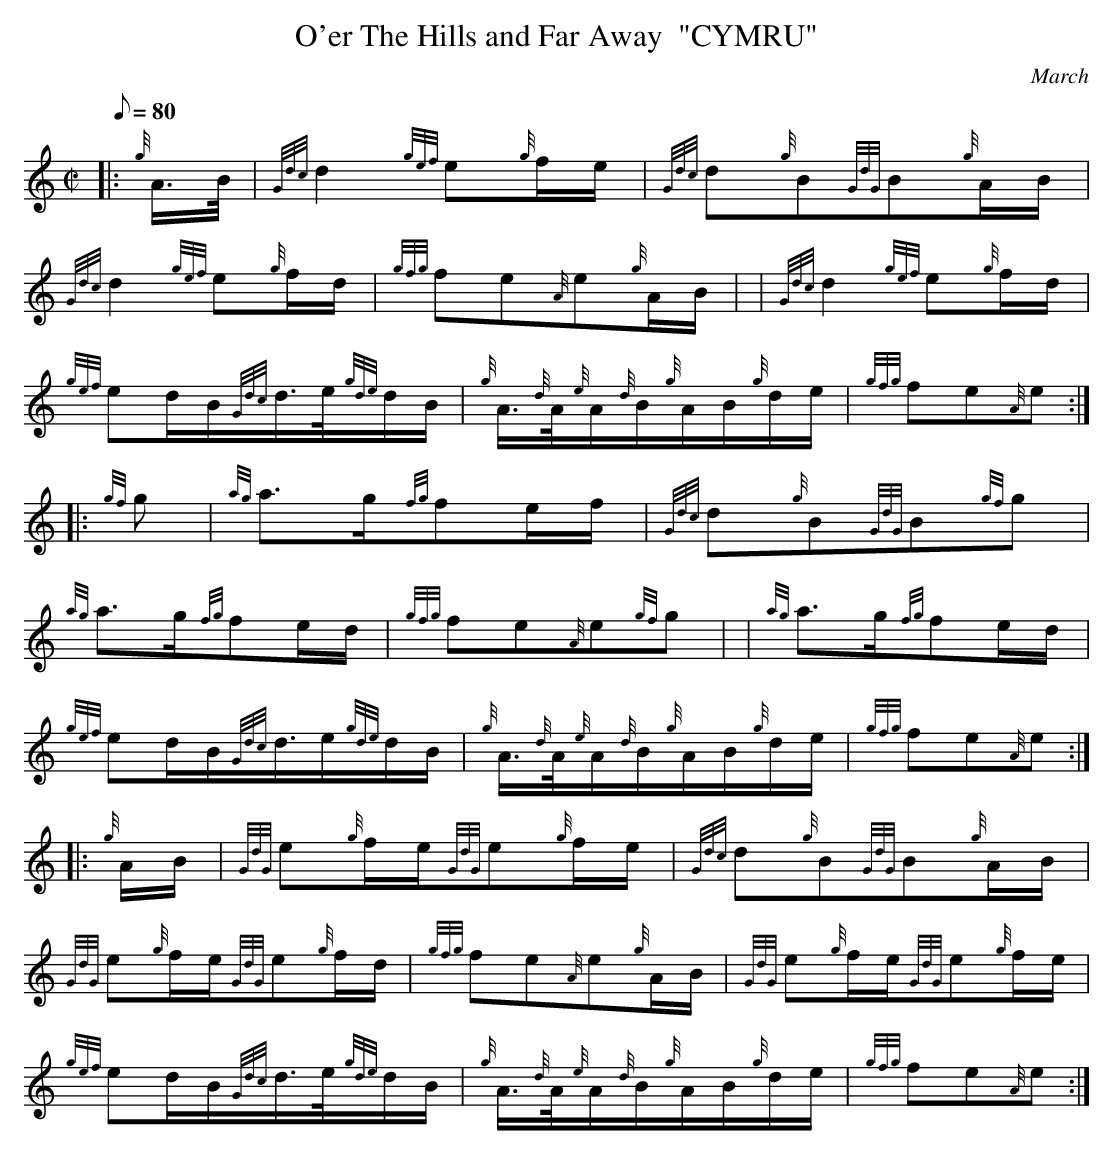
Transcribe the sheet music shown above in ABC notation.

X:1
T:O'er The Hills and Far Away  "CYMRU"
M:C|
L:1/8
Q:80
C:March
K:HP
|: {g}A3/4B/4 | \
{Gdc}d2{gef}e{g}f/2e/2 | \
{Gdc}d{g}B{GdG}B{g}A/2B/2 |
{Gdc}d2{gef}e{g}f/2d/2 | \
{gfg}fe{A}e{g}A/2B/2 | | \
{Gdc}d2{gef}e{g}f/2d/2 |
{gef}ed/2B/2{Gdc}d3/4e/4{gde}d/2B/2 | \
{g}A3/4{d}A/4{e}A/2{d}B/2{g}A/2B/2{g}d/2e/2 | \
{gfg}fe{A}e ::
{gf}g | \
{ag}a3/2g/2{fg}fe/2f/2 | \
{Gdc}d{g}B{GdG}B{gf}g |
{ag}a3/2g/2{fg}fe/2d/2 | \
{gfg}fe{A}e{gf}g | | \
{ag}a3/2g/2{fg}fe/2d/2 |
{gef}ed/2B/2{Gdc}d3/4e/2{gde}d/2B/2 | \
{g}A3/4{d}A/4{e}A/2{d}B/2{g}A/2B/2{g}d/2e/2 | \
{gfg}fe{A}e ::
{g}A/2B/2 | \
{GdG}e{g}f/2e/2{GdG}e{g}f/2e/2 | \
{Gdc}d{g}B{GdG}B{g}A/2B/2 |
{GdG}e{g}f/2e/2{GdG}e{g}f/2d/2 | \
{gfg}fe{A}e{g}A/2B/2 | \
{GdG}e{g}f/2e/2{GdG}e{g}f/2e/2 |
{gef}ed/2B/2{Gdc}d3/4e/4{gde}d/2B/2 | \
{g}A3/4{d}A/4{e}A/2{d}B/2{g}A/2B/2{g}d/2e/2 | \
{gfg}fe{A}e :|
